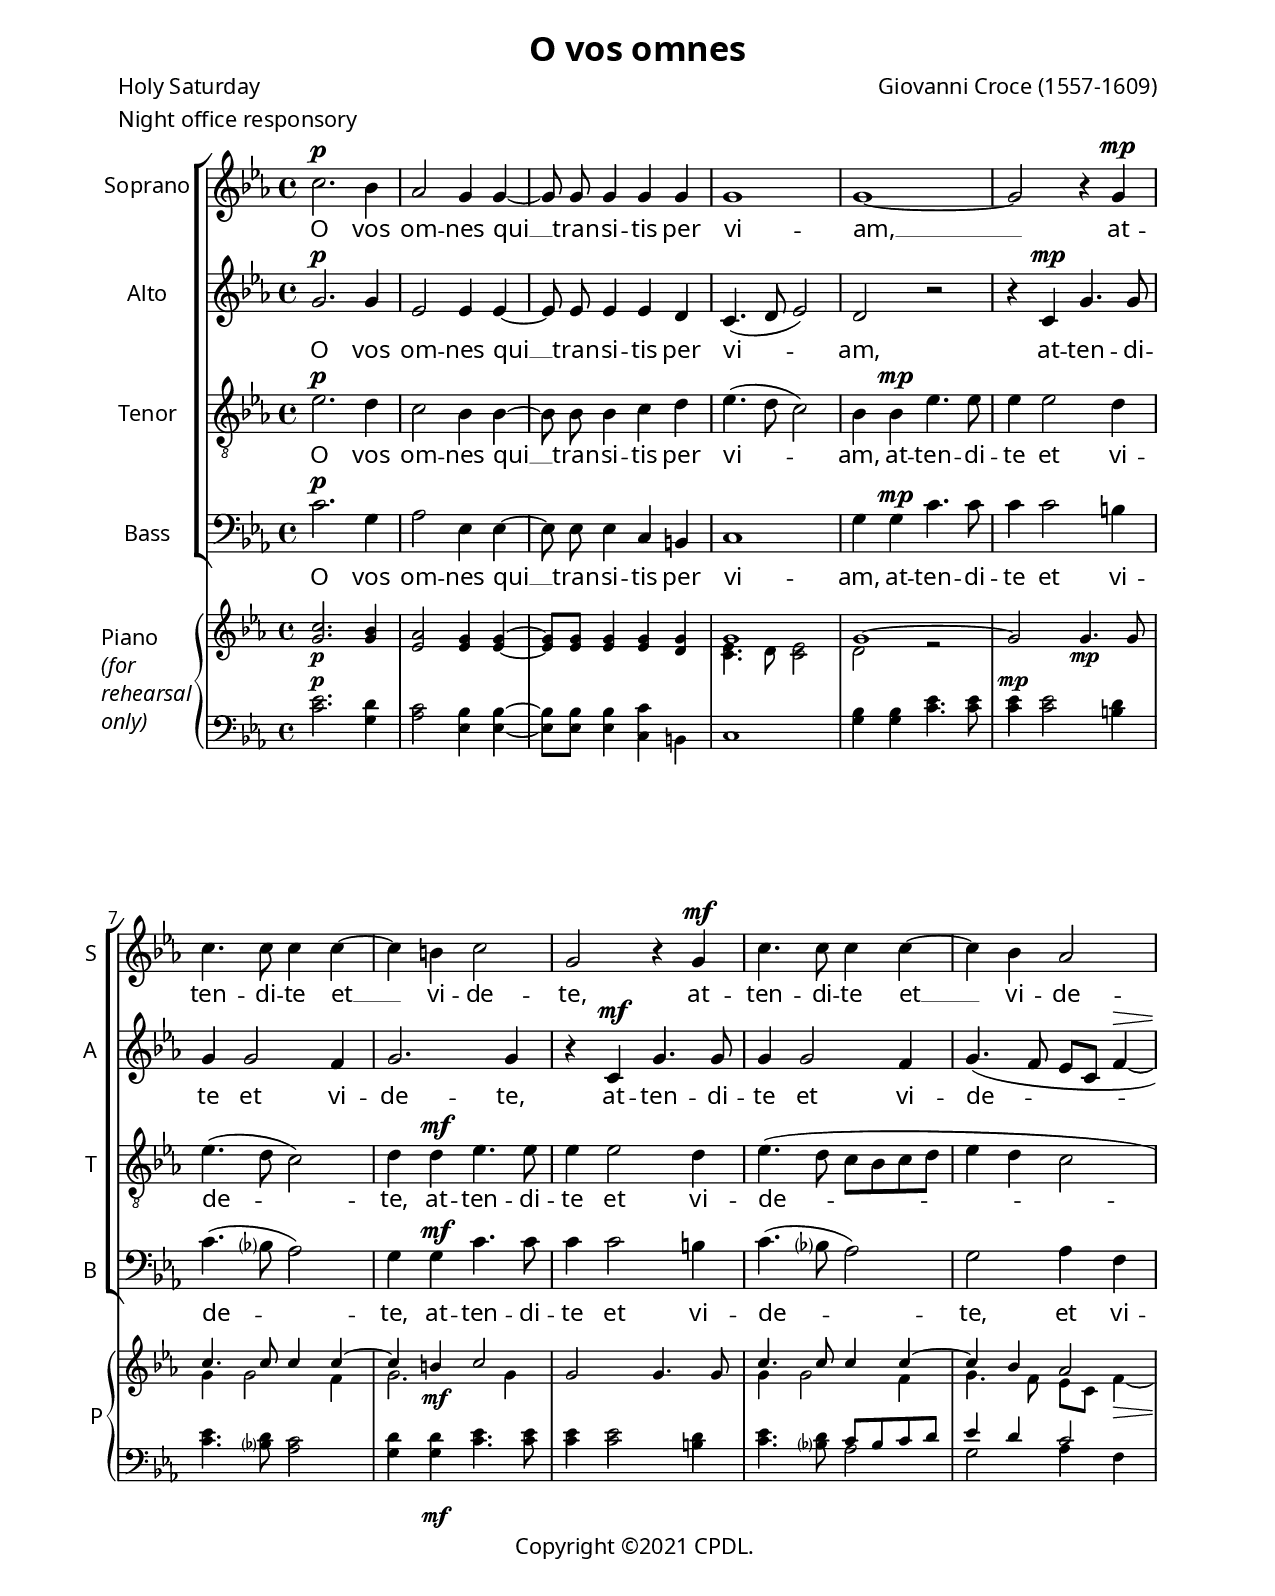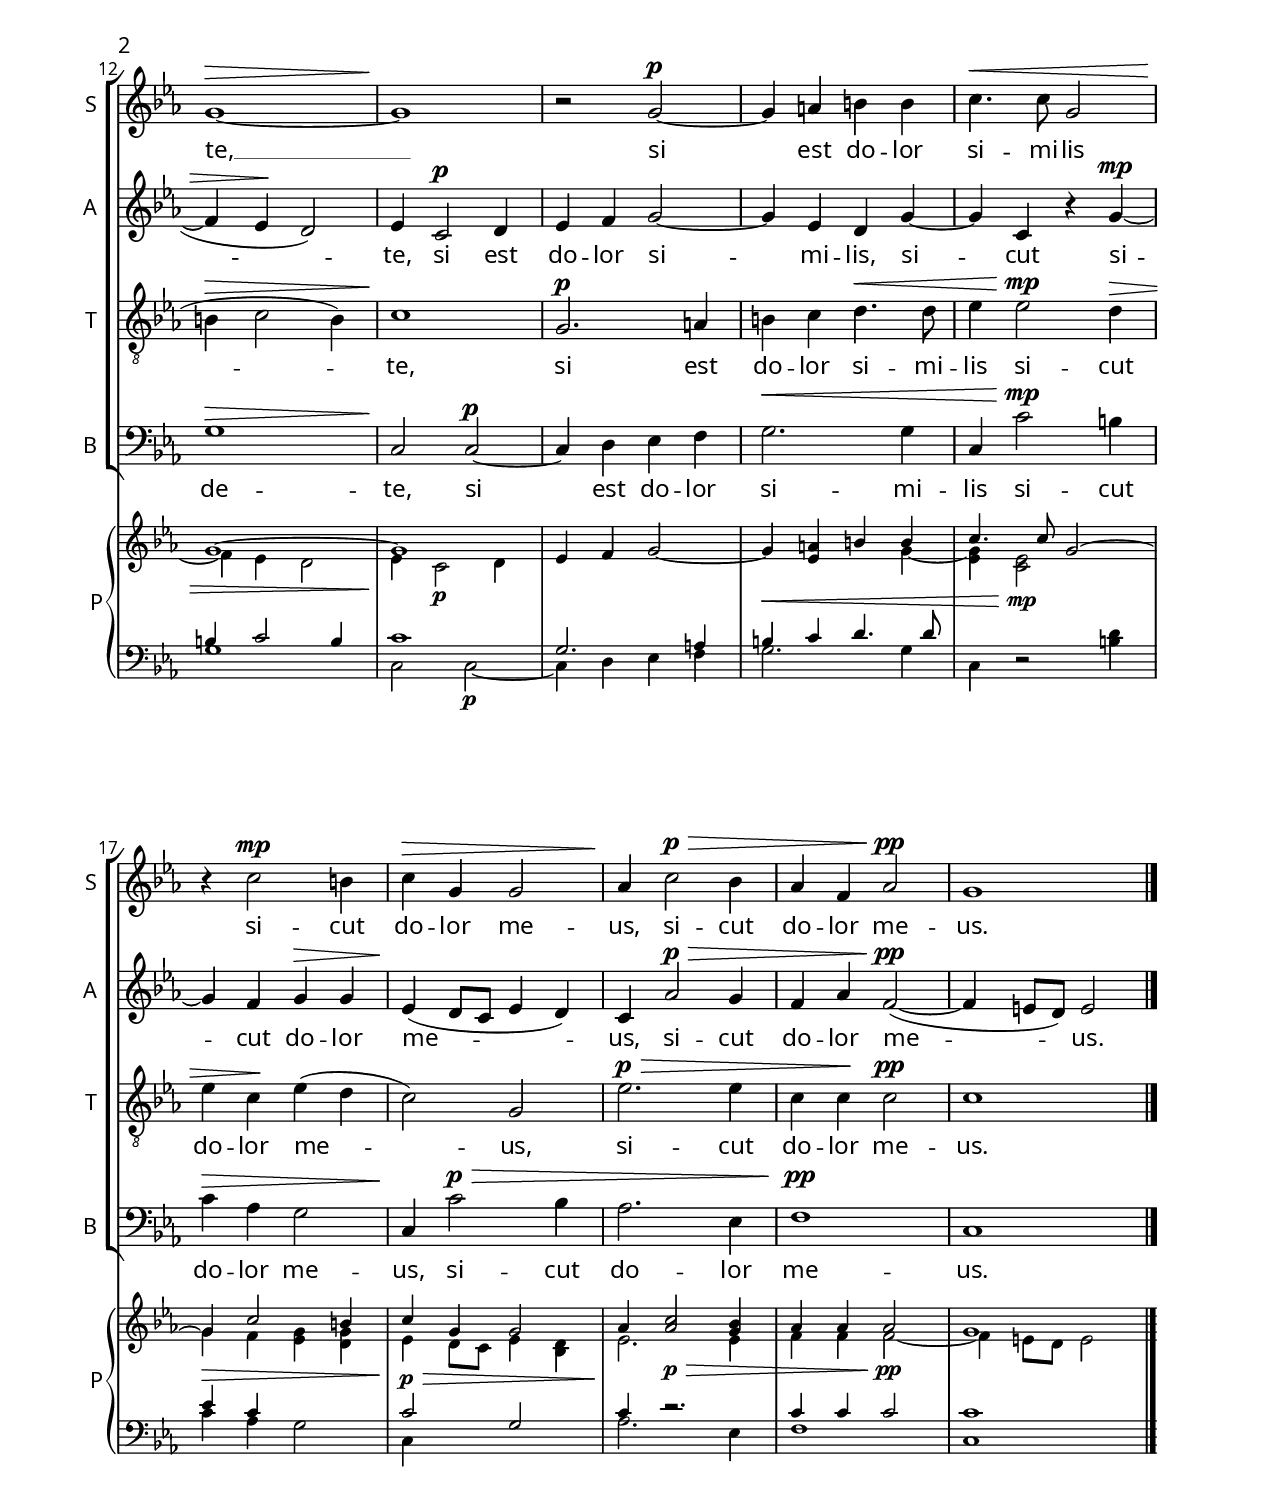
\version "2.20.0"

#(set-global-staff-size 18)
myStaffSize = #19

\paper { 
#(set-paper-size "letter")  
#(define fonts
    (make-pango-font-tree "Charter"
                          "Nimbus Sans" 
                          "Luxi Mono" 
                         (/ myStaffSize 20)))

  left-margin = 20
  right-margin = 20
  top-margin = 12
  bottom-margin = 8
  
  system-system-spacing =
    #'((basic-distance . 24)
       (minimum-distance . 10)
       (padding . 1)
       (stretchability . 199))
  markup-system-spacing =
    #'((basic-distance . 12)
       (minimum-distance . 8)
       (padding . 1)
       (stretchability . 12))
  
    page-count = #2
}

staffStyle = {
  \accidentalStyle modern-cautionary
  \override Staff.AccidentalCautionary.font-size = #-2
}

lyricStyle = {
  \override LyricExtender.thickness = #0.1
}


\header {
  title = "O vos omnes"
  composer = "Giovanni Croce (1557-1609)"
  poet = \markup {\left-column {
    "Holy Saturday"
    "Night office responsory" 
  }}
  % Remove default LilyPond tagline
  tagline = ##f
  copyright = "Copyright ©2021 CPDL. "
}


global = {
  \key c \minor
  %\numericTimeSignature
  \autoBeamOff
  \time 4/4
  
}

sopranoVoice = \relative c'' {
  \global
  \dynamicUp
  % Music follows here.
  c2.\p bes4
  aes2 g4 g4 ~
  g8 g g4 g g 
  g1
  g1 ~
  g2 r4 g4\mp \break
  c4. c8 c4 c ~
  c b c2
  g r4 g4\mf
  c4. c8 c4 c ~
  c4 bes aes2 \break
  g1 \> ~ 
  g \! 
  r2 g2\p ~
  g4 a b b 
  c4.\< c8 g2
  r4 \! c2\mp b4 
  c\> g g2
  aes4\! c2\p\> bes4
  aes f aes2\!\pp
  g1
   \bar "|."
}

verseSopranoVoice = \lyricmode {
  % Lyrics follow here.
  O vos om -- nes qui __ tran -- si -- tis per vi -- am, __
  at -- ten -- di -- te et __ vi -- de -- te,
  at -- ten -- di -- te et __ vi -- de -- te, __
  si est do -- lor si -- mi -- lis
  si -- cut do -- lor me -- us,
  si -- cut do -- lor me -- us.
  
}

altoVoice = \relative c'' {
  \global
  \dynamicUp
  % Music follows here.
  g2.\p g4
  ees2 ees4 ees4 ~
  ees8 ees ees4 ees d 
  c4. ( d8 ees2)
  d2 r2
  r4 c4\mp g'4. g8 
  g4 g2 f4 
  g2. g4
  r4 c,4\mf g'4. g8 
  g4 g2 f4 
  g4. ( f8 ees[c] f4\> ~
  f4 ees\! d2)
  ees4 c2\p d4
  ees4 f g2 ~
  g4 ees d g ~
  g c, r4 g'\mp ~ 
  g f g\> g 
  ees\! ( d8 [c] ees4 d)
  c aes'2\p\> g4
  f aes f2\pp\! ( ~
  f4  e8 [d]) e2
}

verseAltoVoice = \lyricmode {
  % Lyrics follow here.
  O vos om -- nes qui __ tran -- si -- tis per vi -- am,
  at -- ten -- di -- te et  vi -- de -- te,
  at -- ten -- di -- te et vi -- de -- te, 
  si est do -- lor si -- mi -- lis, si -- cut
  si -- cut do -- lor me -- us,
  si -- cut do -- lor me -- us.
}

tenorVoice = \relative c' {
  \global
  \dynamicUp
  % Music follows here.
  ees2.\p d4
  c2 bes4 bes ~
  bes8 bes bes4 c d
  ees4. ( d8 c2)
  bes4 bes\mp ees4. ees8
  ees4 ees2 d4
  ees4. ( d8 c2)
  d4 d\mf ees4. ees8
  ees4 ees2 d4  
  ees4. ( d8 c[ bes c d ]
  ees4 d c2
  b4\> c2 b4)
  c1\!
  g2.\p a4
  b c d4.\< d8 
  ees4 ees2\!\mp d4\>
  ees c\! ees (d 
  c2) g 
  ees'2.\p\> ees4
  c c\! c2\pp 
  c1
  
  
}

verseTenorVoice = \lyricmode {
  % Lyrics follow here.
  O vos om -- nes qui __ tran -- si -- tis per vi -- am,
  at -- ten -- di -- te et vi -- de -- te,
  at -- ten -- di -- te et vi -- de -- te,
  si est do -- lor si -- mi -- lis
  si -- cut do -- lor me -- us,
  si -- cut do -- lor me -- us.
  
 
}

bassVoice = \relative c' {
  \global
  \dynamicUp
  % Music follows here.
  c2.\p g4
  aes2 ees4 ees ~
  ees8 ees ees4 c b 
  c1
  g'4 g\mp c4. c8
  c4 c2 b4
  c4. ( bes8 aes2)
  g4 g\mf c4. c8 
  c4 c2  b4
  c4. ( bes8 aes2)
  g2 aes4 f
  g1\>
  c,2\! c2\p ~ 
  c4 d ees f
  g2.\< g4
  c, c'2\!\mp b4
  c4\> aes g2
  c,4\! c'2\p\> bes4
  aes2. ees4 
  f1\pp 
  c
}

verseBassVoice = \lyricmode {
  % Lyrics follow here.
  O vos om -- nes qui __ tran -- si -- tis per vi -- am,
  at -- ten -- di -- te et vi -- de -- te,
  at -- ten -- di -- te et vi -- de -- te,   
  et vi -- de -- te,   
  si est do -- lor si -- mi -- lis
  si -- cut do -- lor me -- us,
  si -- cut do -- lor me -- us.
 
}

sopranoVoicePart = \new Staff \with {
  instrumentName = "Soprano"
  shortInstrumentName = "S "
  midiInstrument = "flute"
  midiMinimumVolume = #0.2
  midiMaximumVolume = #0.5

} << 
  \staffStyle
  { \sopranoVoice }
  \addlyrics { \lyricStyle 
               \verseSopranoVoice }
>>

altoVoicePart = \new Staff \with {
  instrumentName = "Alto"
  shortInstrumentName = "A "
  midiInstrument = "clarinet"
  midiMinimumVolume = #0.2
  midiMaximumVolume = #0.5

} << 
  \staffStyle
  { \altoVoice }
  \addlyrics { \lyricStyle 
               \verseAltoVoice }
>>

tenorVoicePart = \new Staff \with {
  instrumentName = "Tenor"
  shortInstrumentName = "T "
  midiInstrument = "french horn"
  midiMinimumVolume = #0.2
  midiMaximumVolume = #0.5

} << 
  \staffStyle
  { \clef "treble_8" \tenorVoice }
  \addlyrics { \lyricStyle 
               \verseTenorVoice }
>>

bassVoicePart = \new Staff \with {
  instrumentName = "Bass"
  shortInstrumentName = "B "
  midiInstrument = "trombone"
  midiMinimumVolume = #0.2
  midiMaximumVolume = #0.5

} << 
  \staffStyle
  { \clef bass \bassVoice }
  \addlyrics { \lyricStyle 
               \verseBassVoice }
>>

upperPianoVoice = \relative c'' {
  \global
  \autoBeamOn
  % Music follows here.
  <c g>2.\p <bes g>4
  <aes ees>2 <g ees>4 <g ees>4 ~
  <g ees>8 <g ees> <g ees>4 <g ees> <g d> 
  << {  g1    
  g1 ~
  g2  g4.\mp g8
  c4. c8 c4 c ~
  c b\mf c2
  g g4. g8
  c4. c8 c4 c ~
  c4 bes aes2
  g1 ~ g
  ees4\hide\p f \once \tieNeutral g2 ~
  g4 <a ees> b b 
  c4. c8 g2  ~
  g4  c2 b4 
  c g g2
  aes4 <c aes>2\p\> <bes g>4
  \stemDown  f4 f \once \tieDown f2\!\pp ~
  f4  e8 [d] e2
  }
    \\ 
     {\once \voiceTwo <ees c>4.\hide\p d8 <ees c>2
      
  d2 ees2\rest
  s1
  g4\hide\mp g2 f4 
  g2. g4\hide\mf
  s1
  g4 g2 f4 
  g4.  f8 ees[c] f4\> ~
  f4 ees d2
  ees4\! c2\p d4
  s1
  s2. g4 ~
  <g ees> <ees c>2 s4
  g4 f <g ees> <g d> 
  ees\p\>  d8 [c] ees4 <d bes>
  ees2.\! ees4\hide\p
  \stemUp aes4 aes aes2
  g1
     
     } 
  >>
   \bar "|."
}



tenorPianoVoice = \relative c' {
  \global
  \autoBeamOn
 % \dynamicUp
  % Music follows here.
  \stemNeutral
  <ees c>2.^\p <d g,>4
  <c aes>2 <bes ees,>4  \once \tieNeutral <bes ees,>~
  <bes ees,>8 <bes ees,> <bes ees,>4 c s4
  s1
  bes4 bes s2
  ees4\hide\mp ees2 d4
  s1
  d4 d\hide\mf s2
  ees4 ees2 d4  
  s2 \voiceOne c8[ bes c d ] 
  ees4 d  c2 
  b4 c2 b4
   c1
  g2.\hide\p a4
  b c d4. d8 
  s1
  ees4 c s2
  c2 g 
  c4 r2.
  c4 c c2\hide\pp
  c1
  
  
}


bassPianoVoice = \relative c {
  \global
  \autoBeamOn
 % \dynamicUp
  % Music follows here.
  s1
  s1
  s2 c4\hide\p b 
  c1
  g'4 g <c ees>4. <c ees>8
  c4^\mp c2 b4
  <c ees>4.  <bes d>8 <aes c>2
  g4 g\mf <c ees>4. <c ees>8 
  c4 c2  b4
  <c ees>4.  <bes d>8 \voiceTwo aes2
  g2 aes4 f
  g1
  c,2 c2\p ~ 
  c4 d ees f
  g2.^\< g4
  c, d2\rest\!\mp <d' b>4
  c4^\> aes g2
  c,4\! s2 s4
  aes'2. ees4 
  f1
  c
}

upperPianoPart = \new Staff \with {
  midiInstrument = "acoustic grand"
  midiMinimumVolume = #0.1
  midiMaximumVolume = #0.4

  \magnifyStaff #6/7
} << 
  \staffStyle
  \upperPianoVoice 
>>


lowerPianoPart = \new Staff \with {
  midiInstrument = "acoustic grand"
  midiMinimumVolume = #0.1
  midiMaximumVolume = #0.4
   \magnifyStaff #6/7
} << 
  \staffStyle
  \clef bass
  << {\tenorPianoVoice } 
     \\
     {\bassPianoVoice }
  >>
>>


\score {
  <<
    \new ChoirStaff << 
    \sopranoVoicePart
    \altoVoicePart
    \tenorVoicePart
    \bassVoicePart
    >>
    \new PianoStaff \with {
     
      instrumentName = \markup \column {Piano \italic {(for rehearsal only)}}
      shortInstrumentName = "P"
      midiInstrument = "acoustic grand"
    }
    <<
      \upperPianoPart
      \lowerPianoPart
    >>
  >>
  \layout { }
  \midi {
    \tempo 4=88
  }
}
